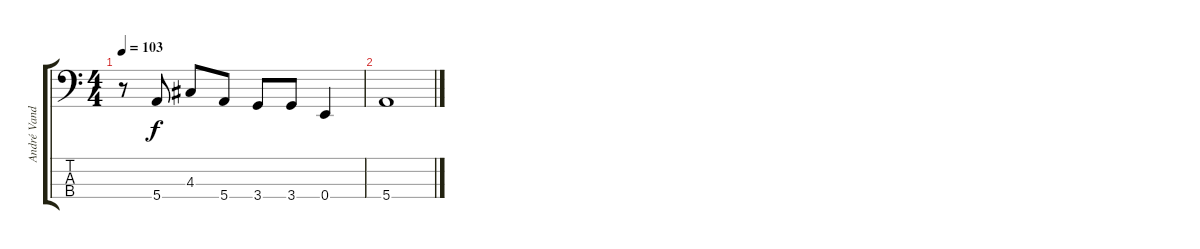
\track ("André Vanderbiest" "André Vand") {instrument electricbassfinger}
\staff {score tabs}
\tuning (G2 D2 A1 E1) {hide}
\ts (4 4)
\tempo 103
\clef f4
\ks c
r.8{dy f} 5.4.8 4.3.8 5.4.8 3.4.8 3.4.8 0.4.4 |
5.4.1
